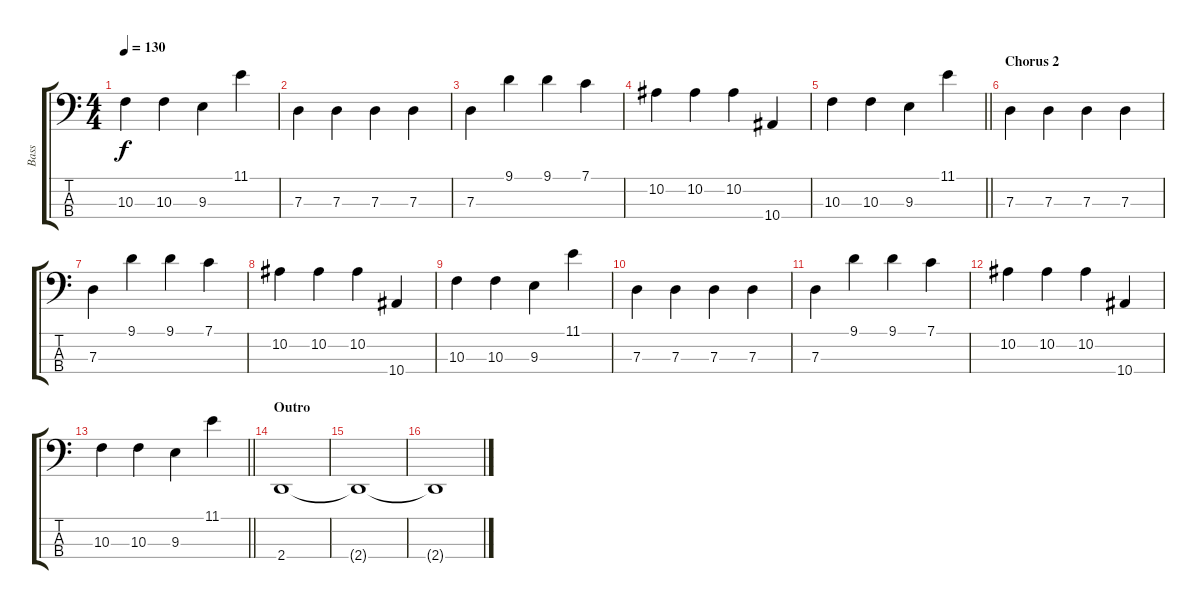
\track ("Bass" "Bass") {instrument electricbassfinger}
\staff {score tabs}
\tuning (F2 C2 G1 C1) {hide}
\ts (4 4)
\tempo 130
\clef f4
\ks aminor
10.3.4{dy f} 10.3.4 9.3.4 11.1.4 |
7.3.4 7.3.4 7.3.4 7.3.4 |
7.3.4 9.1.4 9.1.4 7.1.4 |
10.2.4 10.2.4 10.2.4 10.4.4 |
\barLineRight lightlight
10.3.4 10.3.4 9.3.4 11.1.4 |
\section ("" "Chorus 2")
7.3.4 7.3.4 7.3.4 7.3.4 |
7.3.4 9.1.4 9.1.4 7.1.4 |
10.2.4 10.2.4 10.2.4 10.4.4 |
10.3.4 10.3.4 9.3.4 11.1.4 |
7.3.4 7.3.4 7.3.4 7.3.4 |
7.3.4 9.1.4 9.1.4 7.1.4 |
10.2.4 10.2.4 10.2.4 10.4.4 |
\barLineRight lightlight
10.3.4 10.3.4 9.3.4 11.1.4 |
\section ("" "Outro")
\ks c
2.4.1 |
2.4{t}.1 |
2.4{t}.1
